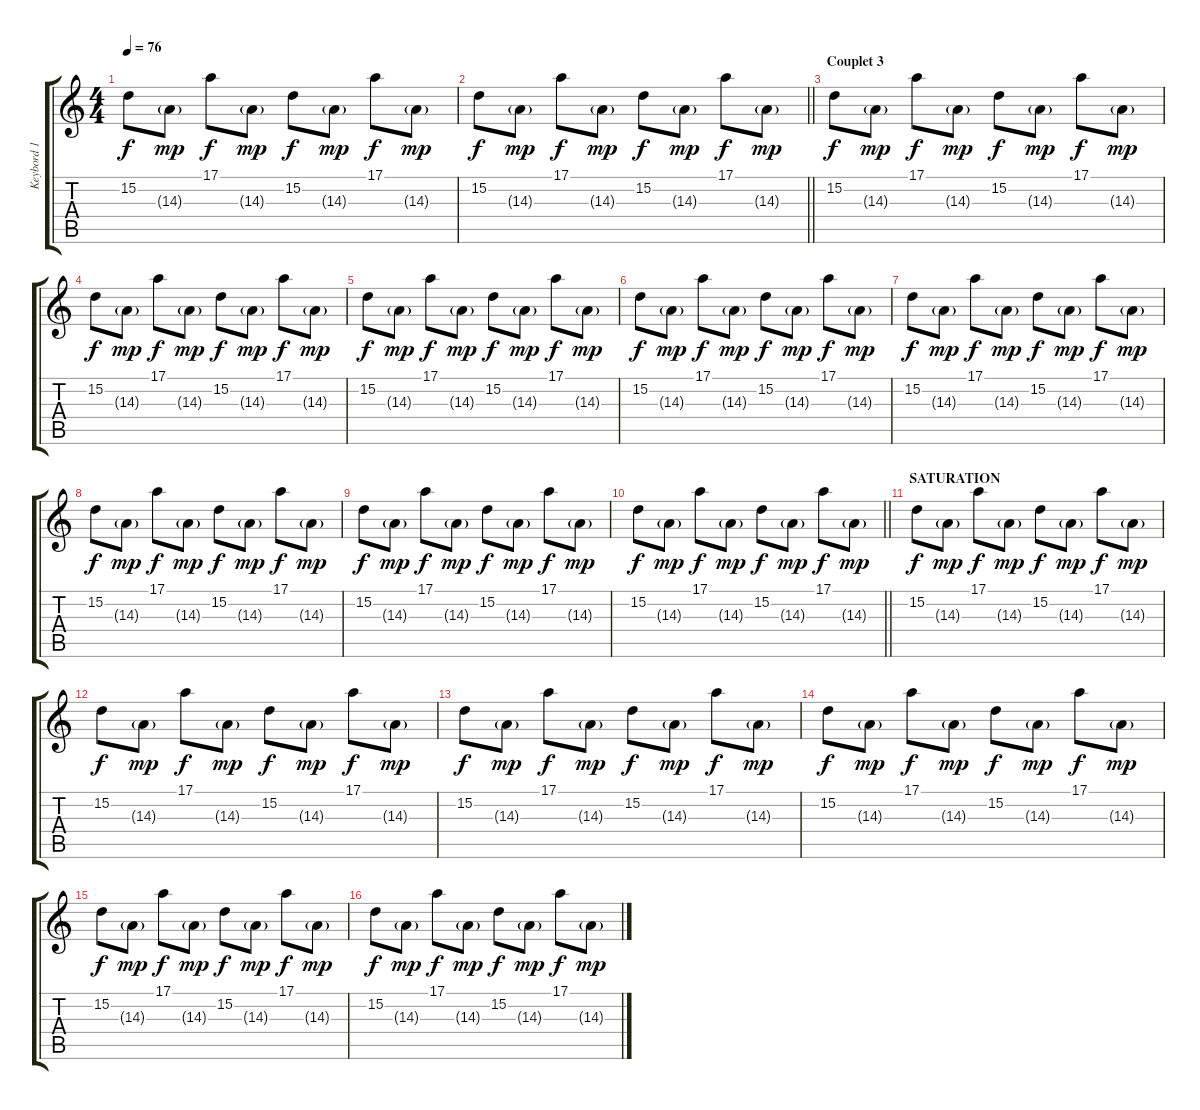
\track ("Keybord 1" "Keybord 1") {instrument celesta}
\staff {score tabs}
\tuning (E4 B3 G3 D3 A2 E2) {hide}
\ts (4 4)
\tempo 76
\clef g2
\ks c
15.2.8{dy f} 14.3{g}.8{dy mp} 17.1.8{dy f} 14.3{g}.8{dy mp} 15.2.8{dy f} 14.3{g}.8{dy mp} 17.1.8{dy f} 14.3{g}.8{dy mp} |
\barLineRight lightlight
15.2.8{dy f} 14.3{g}.8{dy mp} 17.1.8{dy f} 14.3{g}.8{dy mp} 15.2.8{dy f} 14.3{g}.8{dy mp} 17.1.8{dy f} 14.3{g}.8{dy mp} |
\section ("" "Couplet 3")
15.2.8{dy f} 14.3{g}.8{dy mp} 17.1.8{dy f} 14.3{g}.8{dy mp} 15.2.8{dy f} 14.3{g}.8{dy mp} 17.1.8{dy f} 14.3{g}.8{dy mp} |
15.2.8{dy f} 14.3{g}.8{dy mp} 17.1.8{dy f} 14.3{g}.8{dy mp} 15.2.8{dy f} 14.3{g}.8{dy mp} 17.1.8{dy f} 14.3{g}.8{dy mp} |
15.2.8{dy f} 14.3{g}.8{dy mp} 17.1.8{dy f} 14.3{g}.8{dy mp} 15.2.8{dy f} 14.3{g}.8{dy mp} 17.1.8{dy f} 14.3{g}.8{dy mp} |
15.2.8{dy f} 14.3{g}.8{dy mp} 17.1.8{dy f} 14.3{g}.8{dy mp} 15.2.8{dy f} 14.3{g}.8{dy mp} 17.1.8{dy f} 14.3{g}.8{dy mp} |
15.2.8{dy f} 14.3{g}.8{dy mp} 17.1.8{dy f} 14.3{g}.8{dy mp} 15.2.8{dy f} 14.3{g}.8{dy mp} 17.1.8{dy f} 14.3{g}.8{dy mp} |
15.2.8{dy f} 14.3{g}.8{dy mp} 17.1.8{dy f} 14.3{g}.8{dy mp} 15.2.8{dy f} 14.3{g}.8{dy mp} 17.1.8{dy f} 14.3{g}.8{dy mp} |
15.2.8{dy f} 14.3{g}.8{dy mp} 17.1.8{dy f} 14.3{g}.8{dy mp} 15.2.8{dy f} 14.3{g}.8{dy mp} 17.1.8{dy f} 14.3{g}.8{dy mp} |
\barLineRight lightlight
15.2.8{dy f} 14.3{g}.8{dy mp} 17.1.8{dy f} 14.3{g}.8{dy mp} 15.2.8{dy f} 14.3{g}.8{dy mp} 17.1.8{dy f} 14.3{g}.8{dy mp} |
\section ("" "SATURATION")
15.2.8{dy f} 14.3{g}.8{dy mp} 17.1.8{dy f} 14.3{g}.8{dy mp} 15.2.8{dy f} 14.3{g}.8{dy mp} 17.1.8{dy f} 14.3{g}.8{dy mp} |
15.2.8{dy f} 14.3{g}.8{dy mp} 17.1.8{dy f} 14.3{g}.8{dy mp} 15.2.8{dy f} 14.3{g}.8{dy mp} 17.1.8{dy f} 14.3{g}.8{dy mp} |
15.2.8{dy f} 14.3{g}.8{dy mp} 17.1.8{dy f} 14.3{g}.8{dy mp} 15.2.8{dy f} 14.3{g}.8{dy mp} 17.1.8{dy f} 14.3{g}.8{dy mp} |
15.2.8{dy f} 14.3{g}.8{dy mp} 17.1.8{dy f} 14.3{g}.8{dy mp} 15.2.8{dy f} 14.3{g}.8{dy mp} 17.1.8{dy f} 14.3{g}.8{dy mp} |
15.2.8{dy f} 14.3{g}.8{dy mp} 17.1.8{dy f} 14.3{g}.8{dy mp} 15.2.8{dy f} 14.3{g}.8{dy mp} 17.1.8{dy f} 14.3{g}.8{dy mp} |
15.2.8{dy f} 14.3{g}.8{dy mp} 17.1.8{dy f} 14.3{g}.8{dy mp} 15.2.8{dy f} 14.3{g}.8{dy mp} 17.1.8{dy f} 14.3{g}.8{dy mp}
